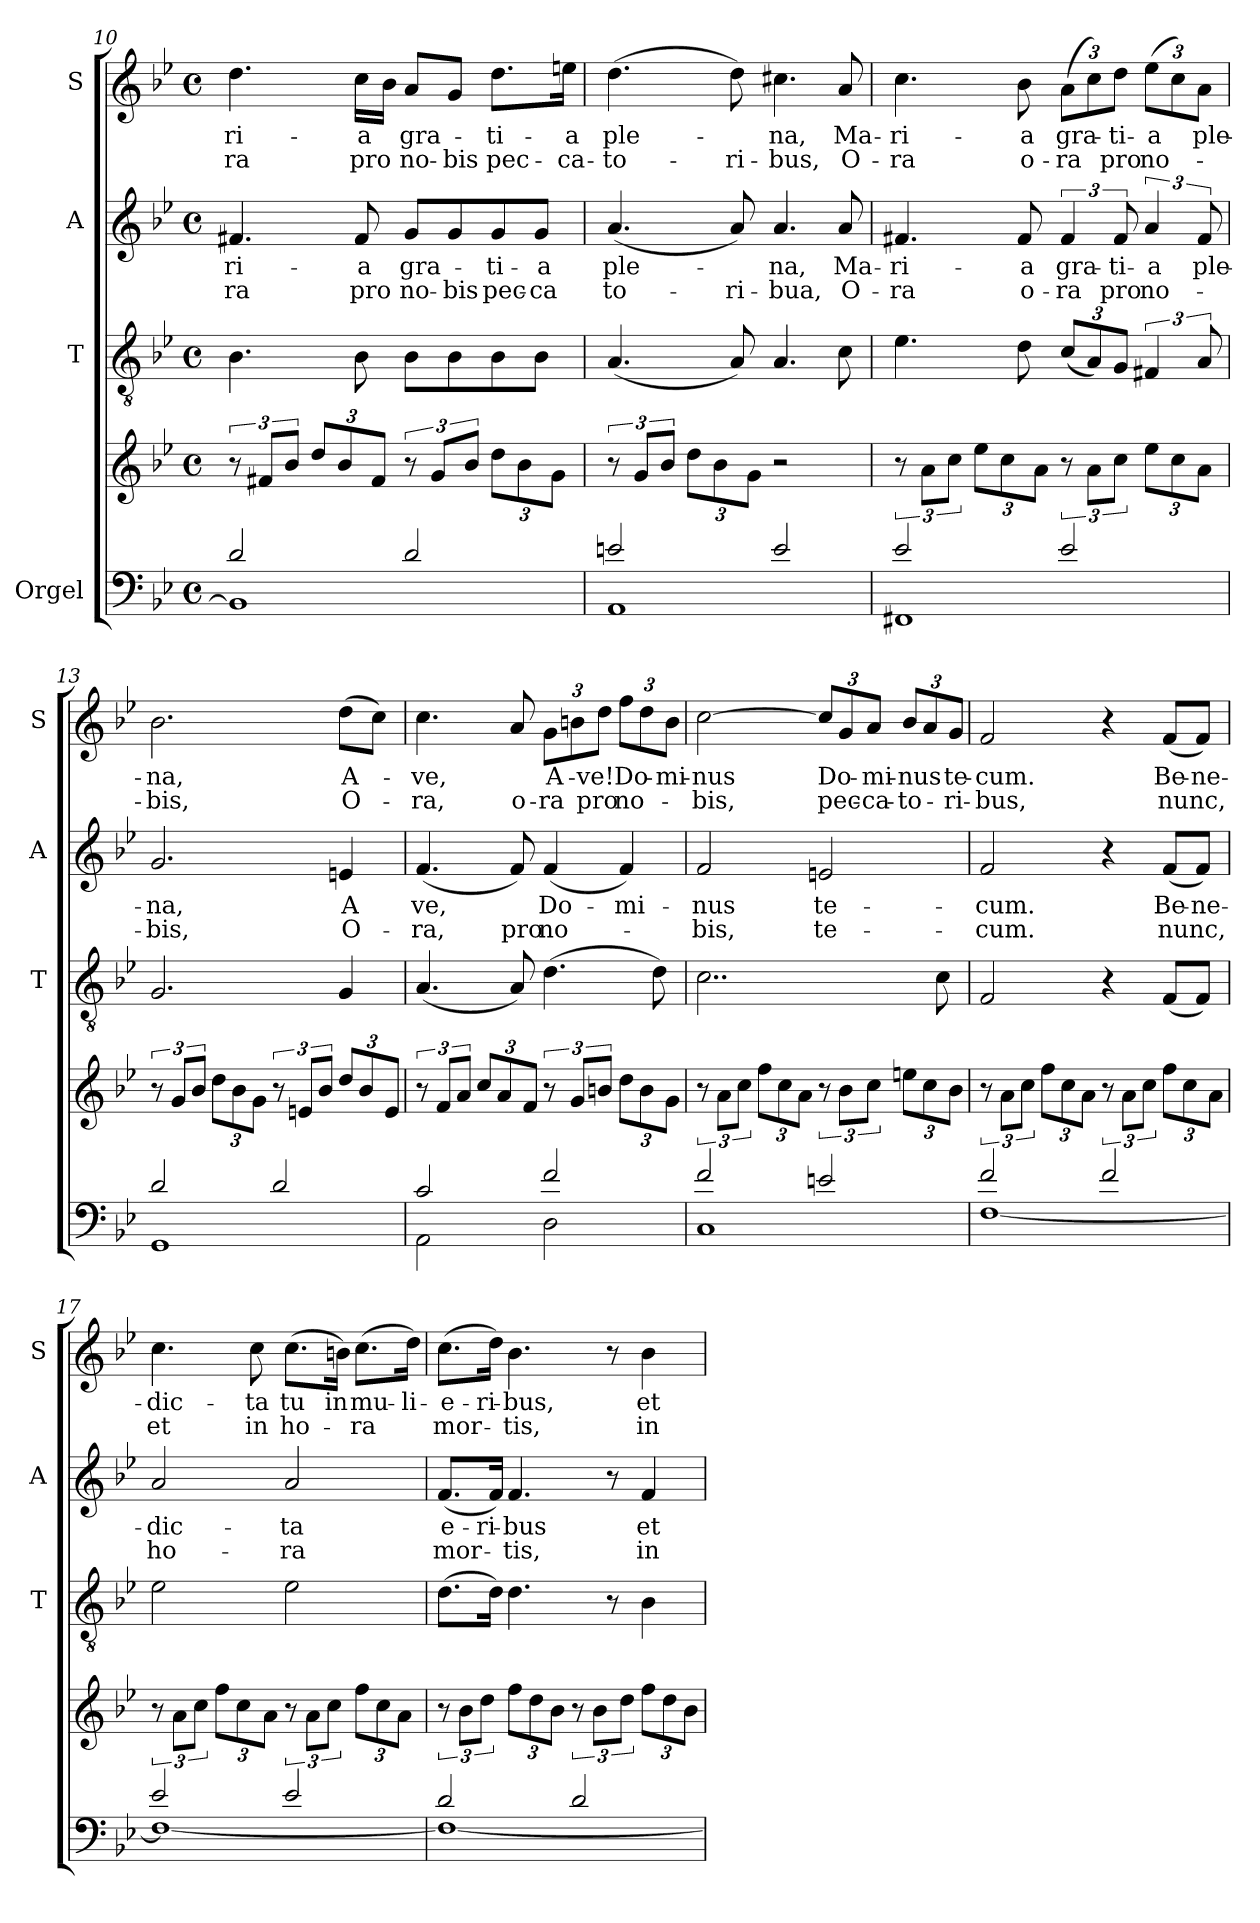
**kern	**kern	**kern	**kern	**text	**text	**kern	**text	**text
*part4	*part4	*part3	*part2	*part2	*part2	*part1	*part1	*part1
*staff5	*staff4	*staff3	*staff2	*staff2	*staff2	*staff1	*staff1	*staff1
*I"Orgel	*	*I"T	*I"A	*	*	*I"S	*	*
*	*	*I'T	*I'A	*	*	*I'S	*	*
!!LO:LB:g=z
*clefF4	*clefG2	*clefGv2	*clefG2	*	*	*clefG2	*	*
*k[b-e-]	*k[b-e-]	*k[b-e-]	*k[b-e-]	*	*	*k[b-e-]	*	*
*M4/4	*M4/4	*M4/4	*M4/4	*	*	*M4/4	*	*
*met(c)	*met(c)	*met(c)	*met(c)	*	*	*met(c)	*	*
=10	=10	=10	=10	=10	=10	=10	=10	=10
*^	*	*	*	*	*	*	*	*
!	!	!	!	!	!LO:LY:b	!LO:LY:b	!	!LO:LY:b	!LO:LY:b
2d/	1BB-]	12r	4.B-\	4.f#X/	-ri-	-ra	4.dd\	-ri-	-ra
.	.	12f#X/L	.	.	.	.	.	.	.
.	.	12b-/J	.	.	.	.	.	.	.
*	*	*Xbrackettup	*	*	*	*	*	*	*
.	.	12dd/L	.	.	.	.	.	.	.
.	.	12b-/	.	.	.	.	.	.	.
!	!	!	!	!	!LO:LY:b	!LO:LY:b	!	!LO:LY:b	!LO:LY:b
.	.	.	8B-\	8f#/	-a	pro	16cc\LL	-a	pro
.	.	12f#/J	.	.	.	.	.	.	.
.	.	.	.	.	.	.	16b-\JJ	.	.
*	*	*brackettup	*	*	*	*	*	*	*
!	!	!	!	!	!LO:LY:b	!LO:LY:b	!	!LO:LY:b	!LO:LY:b
2d/	.	12r	8B-\L	8g/L	gra-	no-	8a/L	gra-	no-
.	.	12g/L	.	.	.	.	.	.	.
!	!	!	!	!	!	!LO:LY:b	!	!	!LO:LY:b
.	.	.	8B-\	8g/	.	-bis	8g/J	.	-bis
.	.	12b-/J	.	.	.	.	.	.	.
*	*	*Xbrackettup	*	*	*	*	*	*	*
!	!	!	!	!	!LO:LY:b	!LO:LY:b	!	!LO:LY:b	!LO:LY:b
.	.	12dd\L	8B-\	8g/	-ti-	pec-	8.dd\L	-ti-	pec-
.	.	12b-\	.	.	.	.	.	.	.
!	!	!	!	!	!LO:LY:b	!LO:LY:b	!	!	!
.	.	.	8B-\J	8g/J	-a	-ca	.	.	.
.	.	12g\J	.	.	.	.	.	.	.
!	!	!	!	!	!	!	!	!LO:LY:b	!LO:LY:b
.	.	.	.	.	.	.	16een\Jk	-a	-ca-
=11	=11	=11	=11	=11	=11	=11	=11	=11	=11
*	*	*brackettup	*	*	*	*	*	*	*
!	!	!	!	!	!LO:LY:b	!LO:LY:b	!	!LO:LY:b	!LO:LY:b
2en/	1AA	12r	(<4.A/	(<4.a/	ple-	to-	(>4.dd\	ple-	-to-
.	.	12g/L	.	.	.	.	.	.	.
.	.	12b-/J	.	.	.	.	.	.	.
*	*	*Xbrackettup	*	*	*	*	*	*	*
.	.	12dd\L	.	.	.	.	.	.	.
.	.	12b-\	.	.	.	.	.	.	.
!	!	!	!	!	!	!LO:LY:b	!	!	!LO:LY:b
.	.	.	8A/)	8a/)	.	-ri-	8dd\)	.	-ri-
.	.	12g\J	.	.	.	.	.	.	.
!	!	!	!	!	!LO:LY:b	!LO:LY:b	!	!LO:LY:b	!LO:LY:b
2e/	.	2r	4.A/	4.a/	-na,	-bua,	4.cc#X\	-na,	-bus,
!	!	!	!	!	!LO:LY:b	!LO:LY:b	!	!LO:LY:b	!LO:LY:b
.	.	.	8c\	8a/	Ma-	O-	8a/	Ma-	O-
!!LO:PB:g=z
=12	=12	=12	=12	=12	=12	=12	=12	=12	=12
*	*	*brackettup	*	*	*	*	*	*	*
!	!	!	!	!	!LO:LY:b	!LO:LY:b	!	!LO:LY:b	!LO:LY:b
2e-/	1FF#X	12r	4.e-\	4.f#X/	-ri-	-ra	4.cc\	-ri-	-ra
.	.	12a\L	.	.	.	.	.	.	.
.	.	12cc\J	.	.	.	.	.	.	.
*	*	*Xbrackettup	*	*	*	*	*	*	*
.	.	12ee-\L	.	.	.	.	.	.	.
.	.	12cc\	.	.	.	.	.	.	.
!	!	!	!	!	!LO:LY:b	!LO:LY:b	!	!LO:LY:b	!LO:LY:b
.	.	.	8d\	8f#/	-a	o-	8b-\	-a	o-
.	.	12a\J	.	.	.	.	.	.	.
*	*	*brackettup	*Xbrackettup	*	*	*	*	*	*
!	!	!	!	!	!LO:LY:b	!LO:LY:b	!	!	!
*	*	*	*	*	*	*	*Xbrackettup	*	*
!	!	!	!	!	!	!	!	!LO:LY:b	!LO:LY:b
2e-/	.	12r	(<12c/L	6f#/	gra-	-ra	(>12a\L	gra-	-ra
.	.	12a\L	12A/)	.	.	.	12cc\)	.	.
!	!	!	!	!	!LO:LY:b	!LO:LY:b	!	!LO:LY:b	!LO:LY:b
.	.	12cc\J	12G/J	12f#/	-ti-	pro	12dd\J	-ti-	pro
*	*	*Xbrackettup	*brackettup	*	*	*	*	*	*
!	!	!	!	!	!LO:LY:b	!LO:LY:b	!	!LO:LY:b	!LO:LY:b
.	.	12ee-\L	6F#X/	6a/	-a	no-	(>12ee-\L	-a	no-
.	.	12cc\	.	.	.	.	12cc\)	.	.
!	!	!	!	!	!LO:LY:b	!	!	!LO:LY:b	!
.	.	12a\J	12A/	12f#/	ple-	.	12a\J	ple-	.
=13	=13	=13	=13	=13	=13	=13	=13	=13	=13
*	*	*brackettup	*	*	*	*	*	*	*
!	!	!	!	!	!LO:LY:b	!LO:LY:b	!	!LO:LY:b	!LO:LY:b
2d/	1GG	12r	2.G/	2.g/	-na,	-bis,	2.b-\	-na,	-bis,
.	.	12g/L	.	.	.	.	.	.	.
.	.	12b-/J	.	.	.	.	.	.	.
*	*	*Xbrackettup	*	*	*	*	*	*	*
.	.	12dd\L	.	.	.	.	.	.	.
.	.	12b-\	.	.	.	.	.	.	.
.	.	12g\J	.	.	.	.	.	.	.
*	*	*brackettup	*	*	*	*	*	*	*
2d/	.	12r	.	.	.	.	.	.	.
.	.	12en/L	.	.	.	.	.	.	.
.	.	12b-/J	.	.	.	.	.	.	.
*	*	*Xbrackettup	*	*	*	*	*	*	*
!	!	!	!	!	!LO:LY:b	!LO:LY:b	!	!LO:LY:b	!LO:LY:b
.	.	12dd/L	4G/	4en/	A	O-	(>8dd\L	A-	O-
.	.	12b-/	.	.	.	.	.	.	.
.	.	.	.	.	.	.	8cc\J)	.	.
.	.	12e/J	.	.	.	.	.	.	.
!!LO:LB:g=z
=14	=14	=14	=14	=14	=14	=14	=14	=14	=14
*	*	*brackettup	*	*	*	*	*	*	*
!	!	!	!	!	!LO:LY:b	!LO:LY:b	!	!LO:LY:b	!LO:LY:b
2c/	2AA\	12r	(<4.A/	(<4.f/	ve,	-ra,	4.cc\	-ve,	-ra,
.	.	12f/L	.	.	.	.	.	.	.
.	.	12a/J	.	.	.	.	.	.	.
*	*	*Xbrackettup	*	*	*	*	*	*	*
.	.	12cc/L	.	.	.	.	.	.	.
.	.	12a/	.	.	.	.	.	.	.
!	!	!	!	!	!	!LO:LY:b	!	!	!LO:LY:b
.	.	.	8A/)	8f/)	.	pro	8a/	.	o-
.	.	12f/J	.	.	.	.	.	.	.
*	*	*brackettup	*	*	*	*	*	*	*
!	!	!	!	!	!LO:LY:b	!LO:LY:b	!	!LO:LY:b	!LO:LY:b
2f/	2D\	12r	(>4.d\	(<4f/	Do-	no-	12g\L	A-	-ra
.	.	12g/L	.	.	.	.	12bn\	.	.
!	!	!	!	!	!	!	!	!LO:LY:b	!LO:LY:b
.	.	12bn/J	.	.	.	.	12dd\J	-ve!	pro
*	*	*Xbrackettup	*	*	*	*	*	*	*
!	!	!	!	!	!LO:LY:b	!	!	!LO:LY:b	!LO:LY:b
.	.	12dd\L	.	4f/)	-mi-	.	12ff\L	Do-	no-
.	.	12b\	.	.	.	.	12dd\	.	.
.	.	.	8d\)	.	.	.	.	.	.
!	!	!	!	!	!	!	!	!LO:LY:b	!
.	.	12g\J	.	.	.	.	12b\J	-mi-	.
=15	=15	=15	=15	=15	=15	=15	=15	=15	=15
*	*	*brackettup	*	*	*	*	*	*	*
!	!	!	!	!	!LO:LY:b	!LO:LY:b	!	!LO:LY:b	!LO:LY:b
2f/	1C	12r	2..c\	2f/	-nus	-bis,	[2cc\	-nus	-bis,
.	.	12a\L	.	.	.	.	.	.	.
.	.	12cc\J	.	.	.	.	.	.	.
*	*	*Xbrackettup	*	*	*	*	*	*	*
.	.	12ff\L	.	.	.	.	.	.	.
.	.	12cc\	.	.	.	.	.	.	.
.	.	12a\J	.	.	.	.	.	.	.
*	*	*brackettup	*	*	*	*	*	*	*
!	!	!	!	!	!LO:LY:b	!LO:LY:b	!	!	!
2en/	.	12r	.	2en/	te-	te-	12cc/L]	.	.
!	!	!	!	!	!	!	!	!LO:LY:b	!LO:LY:b
.	.	12b-\L	.	.	.	.	12g/	Do-	pec-
!	!	!	!	!	!	!	!	!LO:LY:b	!LO:LY:b
.	.	12cc\J	.	.	.	.	12a/J	-mi-	-ca-
*	*	*Xbrackettup	*	*	*	*	*	*	*
!	!	!	!	!	!	!	!	!LO:LY:b	!LO:LY:b
.	.	12een\L	.	.	.	.	12b-/L	-nus	-to-
.	.	12cc\	.	.	.	.	12a/	.	.
.	.	.	8c\	.	.	.	.	.	.
!	!	!	!	!	!	!	!	!LO:LY:b	!LO:LY:b
.	.	12b-\J	.	.	.	.	12g/J	te-	-ri-
!!LO:PB:g=z
=16	=16	=16	=16	=16	=16	=16	=16	=16	=16
*	*	*brackettup	*	*	*	*	*	*	*
!	!	!	!	!	!LO:LY:b	!LO:LY:b	!	!LO:LY:b	!LO:LY:b
2f/	[1F	12r	2F/	2f/	-cum.	-cum.	2f/	-cum.	-bus,
.	.	12a\L	.	.	.	.	.	.	.
.	.	12cc\J	.	.	.	.	.	.	.
*	*	*Xbrackettup	*	*	*	*	*	*	*
.	.	12ff\L	.	.	.	.	.	.	.
.	.	12cc\	.	.	.	.	.	.	.
.	.	12a\J	.	.	.	.	.	.	.
*	*	*brackettup	*	*	*	*	*	*	*
2f/	.	12r	4r	4r	.	.	4r	.	.
.	.	12a\L	.	.	.	.	.	.	.
.	.	12cc\J	.	.	.	.	.	.	.
*	*	*Xbrackettup	*	*	*	*	*	*	*
!	!	!	!	!	!LO:LY:b	!LO:LY:b	!	!LO:LY:b	!LO:LY:b
.	.	12ff\L	(<8F/L	(<8f/L	Be-	nunc,	(<8f/L	Be-	nunc,
.	.	12cc\	.	.	.	.	.	.	.
!	!	!	!	!	!LO:LY:b	!	!	!LO:LY:b	!
.	.	.	8F/J)	8f/J)	-ne-	.	8f/J)	-ne-	.
.	.	12a\J	.	.	.	.	.	.	.
=17	=17	=17	=17	=17	=17	=17	=17	=17	=17
*	*	*brackettup	*	*	*	*	*	*	*
!	!	!	!	!	!LO:LY:b	!LO:LY:b	!	!LO:LY:b	!LO:LY:b
2e-/	1F_	12r	2e-\	2a/	-dic-	ho-	4.cc\	-dic-	et
.	.	12a\L	.	.	.	.	.	.	.
.	.	12cc\J	.	.	.	.	.	.	.
*	*	*Xbrackettup	*	*	*	*	*	*	*
.	.	12ff\L	.	.	.	.	.	.	.
.	.	12cc\	.	.	.	.	.	.	.
!	!	!	!	!	!	!	!	!LO:LY:b	!LO:LY:b
.	.	.	.	.	.	.	8cc\	-ta	in
.	.	12a\J	.	.	.	.	.	.	.
*	*	*brackettup	*	*	*	*	*	*	*
!	!	!	!	!	!LO:LY:b	!LO:LY:b	!	!LO:LY:b	!LO:LY:b
2e-/	.	12r	2e-\	2a/	-ta	-ra	(>8.cc\L	tu	ho-
.	.	12a\L	.	.	.	.	.	.	.
.	.	12cc\J	.	.	.	.	.	.	.
!	!	!	!	!	!	!	!	!LO:LY:b	!
.	.	.	.	.	.	.	16bn\Jk)	in	.
*	*	*Xbrackettup	*	*	*	*	*	*	*
!	!	!	!	!	!	!	!	!LO:LY:b	!LO:LY:b
.	.	12ff\L	.	.	.	.	(>8.cc\L	mu-	-ra
.	.	12cc\	.	.	.	.	.	.	.
.	.	12a\J	.	.	.	.	.	.	.
!	!	!	!	!	!	!	!	!LO:LY:b	!
.	.	.	.	.	.	.	16dd\Jk)	-li-	.
!!LO:LB:g=z
=18	=18	=18	=18	=18	=18	=18	=18	=18	=18
*	*	*brackettup	*	*	*	*	*	*	*
!	!	!	!	!	!LO:LY:b	!LO:LY:b	!	!LO:LY:b	!LO:LY:b
2d/	1F_	12r	(>8.d\L	(<8.f/L	e-	mor-	(>8.cc\L	-e-	mor-
.	.	12b-\L	.	.	.	.	.	.	.
.	.	12dd\J	.	.	.	.	.	.	.
!	!	!	!	!	!LO:LY:b	!	!	!LO:LY:b	!
.	.	.	16d\Jk)	16f/Jk)	-ri-	.	16dd\Jk)	-ri-	.
*	*	*Xbrackettup	*	*	*	*	*	*	*
!	!	!	!	!	!LO:LY:b	!LO:LY:b	!	!LO:LY:b	!LO:LY:b
.	.	12ff\L	4.d\	4.f/	-bus	-tis,	4.b-\	-bus,	-tis,
.	.	12dd\	.	.	.	.	.	.	.
.	.	12b-\J	.	.	.	.	.	.	.
*	*	*brackettup	*	*	*	*	*	*	*
2d/	.	12r	.	.	.	.	.	.	.
.	.	12b-\L	.	.	.	.	.	.	.
.	.	.	8r	8r	.	.	8r	.	.
.	.	12dd\J	.	.	.	.	.	.	.
*	*	*Xbrackettup	*	*	*	*	*	*	*
!	!	!	!	!	!LO:LY:b	!LO:LY:b	!	!LO:LY:b	!LO:LY:b
.	.	12ff\L	4B-\	4f/	et	in	4b-\	et	in
.	.	12dd\	.	.	.	.	.	.	.
.	.	12b-\J	.	.	.	.	.	.	.
*v	*v	*	*	*	*	*	*	*	*
=	=	=	=	=	=	=	=	=
*-	*-	*-	*-	*-	*-	*-	*-	*-
